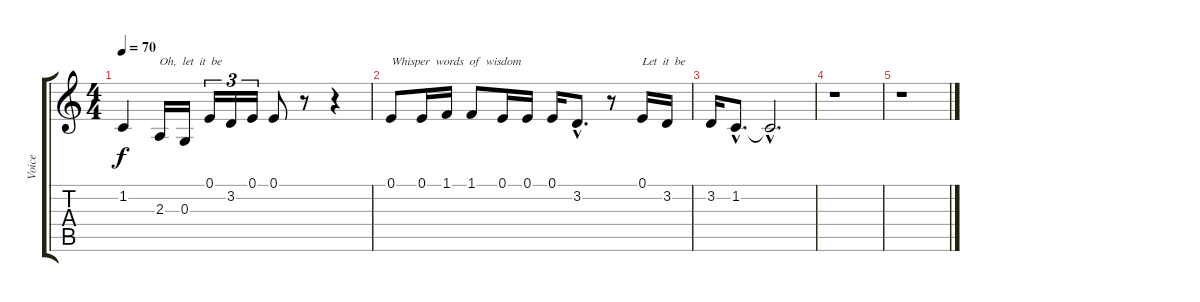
\track ("Voice" "Voice") {instrument lead2sawtooth}
\staff {score tabs}
\tuning (E4 B3 G3 D3 A2 E2) {hide}
\ts (4 4)
\tempo 70
\clef g2
\ks c
1.2.4{dy f} 2.3.16{txt "Oh,  let  it  be"} 0.3.16 0.1.16{tu (3 2)} 3.2.16{tu (3 2)} 0.1.16{tu (3 2)} 0.1.8 r.8 r.4 |
0.1.8{txt "Whisper  words  of  wisdom"} 0.1.16 1.1.16 1.1.8 0.1.16 0.1.16 0.1.16 3.2{hac}.8{d} r.8 0.1.16{txt "Let  it  be"} 3.2.16 |
3.2.16 1.2{hac}.8{d} 1.2{hac t}.2{d} |
r.1 |
r.1
